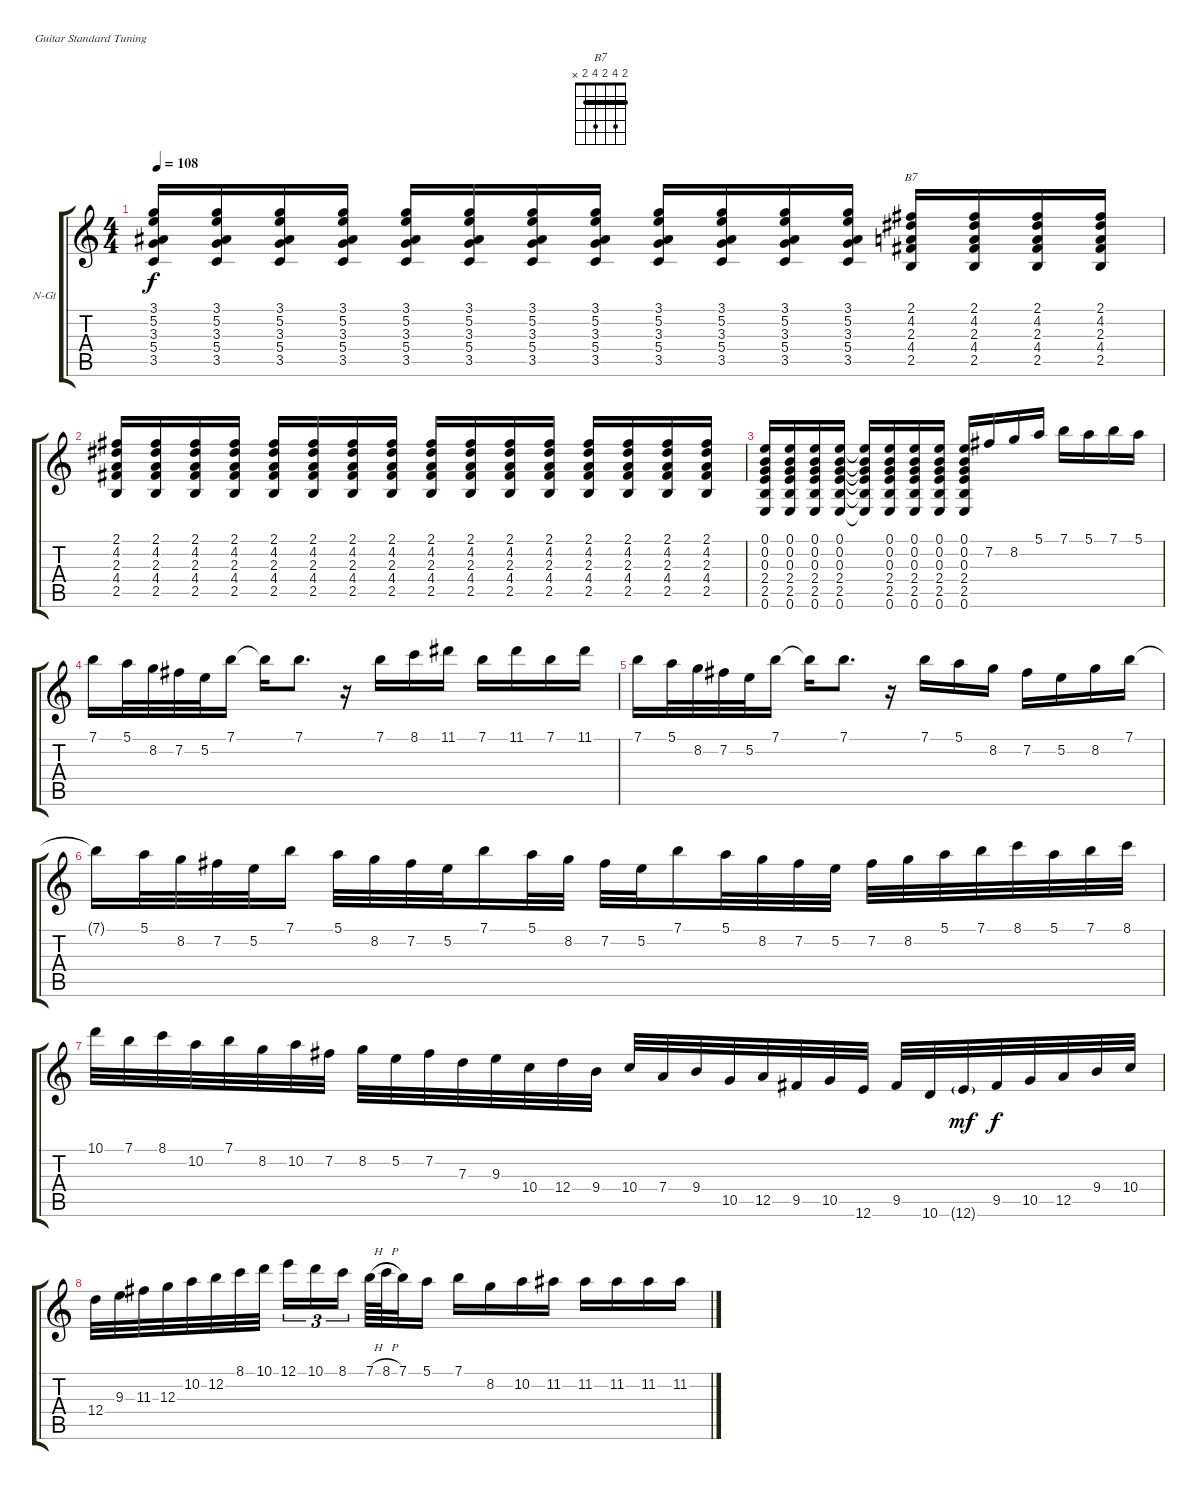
\bracketExtendMode groupsimilarinstruments
\firstSystemTrackNameOrientation horizontal
\otherSystemsTrackNameOrientation horizontal
\track ("Paco" "N-Gt") {instrument acousticguitarnylon}
\staff {score tabs}
\tuning (E4 B3 G3 D3 A2 E2)
\chord ("B7" 2 4 2 4 2 x) {showfingering false barre (2 2)}
\ts (4 4)
\tempo 108
\clef g2
\ks c
(3.1{t} 5.2{t} 3.3{t} 5.4{t} 3.5{t}).16{dy f} (3.1 5.2 3.3 5.4 3.5).16 (3.1 5.2 3.3 5.4 3.5).16 (3.1 5.2 3.3 5.4 3.5).16 (3.1 5.2 3.3 5.4 3.5).16 (3.1 5.2 3.3 5.4 3.5).16 (3.1 5.2 3.3 5.4 3.5).16 (3.1 5.2 3.3 5.4 3.5).16 (3.1 5.2 3.3 5.4 3.5).16 (3.1 5.2 3.3 5.4 3.5).16 (3.1 5.2 3.3 5.4 3.5).16 (3.1 5.2 3.3 5.4 3.5).16 (2.1 4.2 2.3 4.4 2.5).16{ch "B7"} (2.1 4.2 2.3 4.4 2.5).16 (2.1 4.2 2.3 4.4 2.5).16 (2.1 4.2 2.3 4.4 2.5).16 |
(2.1 4.2 2.3 4.4 2.5).16 (2.1 4.2 2.3 4.4 2.5).16 (2.1 4.2 2.3 4.4 2.5).16 (2.1 4.2 2.3 4.4 2.5).16 (2.1 4.2 2.3 4.4 2.5).16 (2.1 4.2 2.3 4.4 2.5).16 (2.1 4.2 2.3 4.4 2.5).16 (2.1 4.2 2.3 4.4 2.5).16 (2.1 4.2 2.3 4.4 2.5).16 (2.1 4.2 2.3 4.4 2.5).16 (2.1 4.2 2.3 4.4 2.5).16 (2.1 4.2 2.3 4.4 2.5).16 (2.1 4.2 2.3 4.4 2.5).16 (2.1 4.2 2.3 4.4 2.5).16 (2.1 4.2 2.3 4.4 2.5).16 (2.1 4.2 2.3 4.4 2.5).16 |
(0.1 0.2 0.3 2.4 2.5 0.6).16 (0.1 0.2 0.3 2.4 2.5 0.6).16 (0.1 0.2 0.3 2.4 2.5 0.6).16 (0.1 0.2 0.3 2.4 2.5 0.6).16 (0.1{t} 0.2{t} 0.3{t} 2.4{t} 2.5{t} 0.6{t}).16 (0.1 0.2 0.3 2.4 2.5 0.6).16 (0.1 0.2 0.3 2.4 2.5 0.6).16 (0.1 0.2 0.3 2.4 2.5 0.6).16 (0.1 0.2 0.3 2.4 2.5 0.6).16 7.2.16 8.2.16 5.1.16 7.1.16 5.1.16 7.1.16 5.1.16 |
7.1.16 5.1.32 8.2.32 7.2.32 5.2.32 7.1.16 7.1{t}.16 7.1.8{d} r.16 7.1.16 8.1.16 11.1.16 7.1.16 11.1.16 7.1.16 11.1.16 |
7.1.16 5.1.32 8.2.32 7.2.32 5.2.32 7.1.16 7.1{t}.16 7.1.8{d} r.16 7.1.16 5.1.16 8.2.16 7.2.16 5.2.16 8.2.16 7.1.16 |
7.1{t}.16 5.1.32 8.2.32 7.2.32 5.2.32 7.1.16 5.1.32 8.2.32 7.2.32 5.2.32 7.1.16 5.1.32 8.2.32 7.2.32 5.2.32 7.1.16 5.1.32 8.2.32 7.2.32 5.2.32 7.2.32 8.2.32 5.1.32 7.1.32 8.1.32 5.1.32 7.1.32 8.1.32 |
10.1.32 7.1.32 8.1.32 10.2.32 7.1.32 8.2.32 10.2.32 7.2.32 8.2.32 5.2.32 7.2.32 7.3.32 9.3.32 10.4.32 12.4.32 9.4.32 10.4.32 7.4.32 9.4.32 10.5.32 12.5.32 9.5.32 10.5.32 12.6.32 9.5.32 10.6.32 12.6{g}.32{dy mf} 9.5.32{dy f} 10.5.32 12.5.32 9.4.32 10.4.32 |
12.4.32 9.3.32 11.3.32 12.3.32 10.2.32 12.2.32 8.1.32 10.1.32 12.1.16{tu (3 2)} 10.1.16{tu (3 2)} 8.1.16{tu (3 2)} 7.1{h}.64 8.1{h}.64 7.1.32 5.1.16 7.1.16 8.2.16 10.2.16 11.2.16 11.2.16 11.2.16 11.2.16 11.2.16
